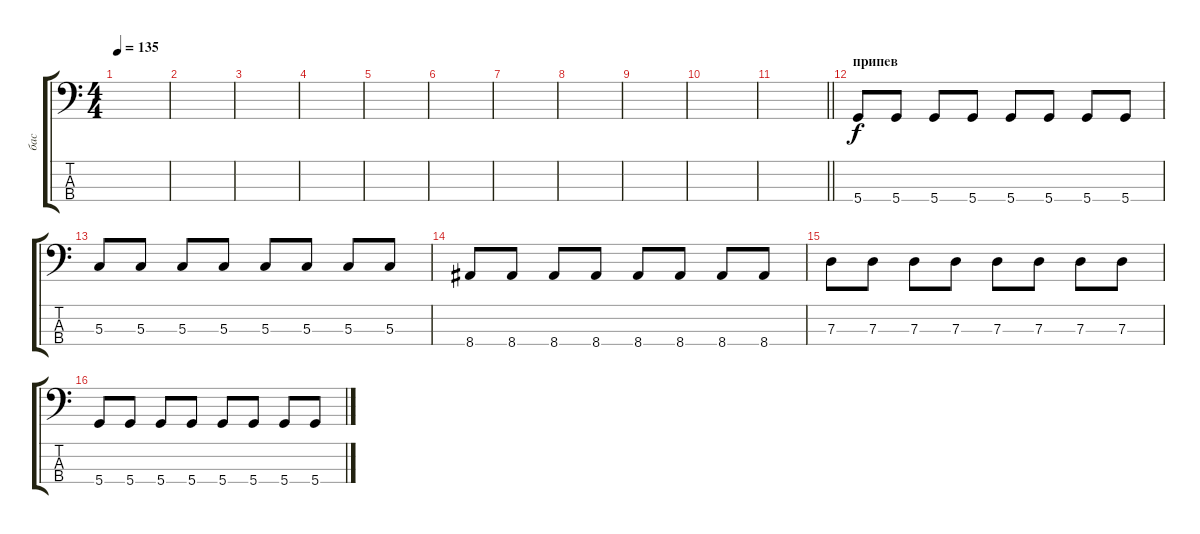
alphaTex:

\track ("бас" "бас") {instrument electricbassfinger}
\staff {score tabs}
\tuning (F2 C2 G1 D1) {hide}
\ts (4 4)
\tempo 135
\clef f4
\ks c
|
|
|
|
|
|
|
|
|
|
\barLineRight lightlight
|
\section ("" "припев")
5.4.8 5.4.8 5.4.8 5.4.8 5.4.8 5.4.8 5.4.8 5.4.8 |
5.3.8 5.3.8 5.3.8 5.3.8 5.3.8 5.3.8 5.3.8 5.3.8 |
8.4.8 8.4.8 8.4.8 8.4.8 8.4.8 8.4.8 8.4.8 8.4.8 |
7.3.8 7.3.8 7.3.8 7.3.8 7.3.8 7.3.8 7.3.8 7.3.8 |
5.4.8 5.4.8 5.4.8 5.4.8 5.4.8 5.4.8 5.4.8 5.4.8
